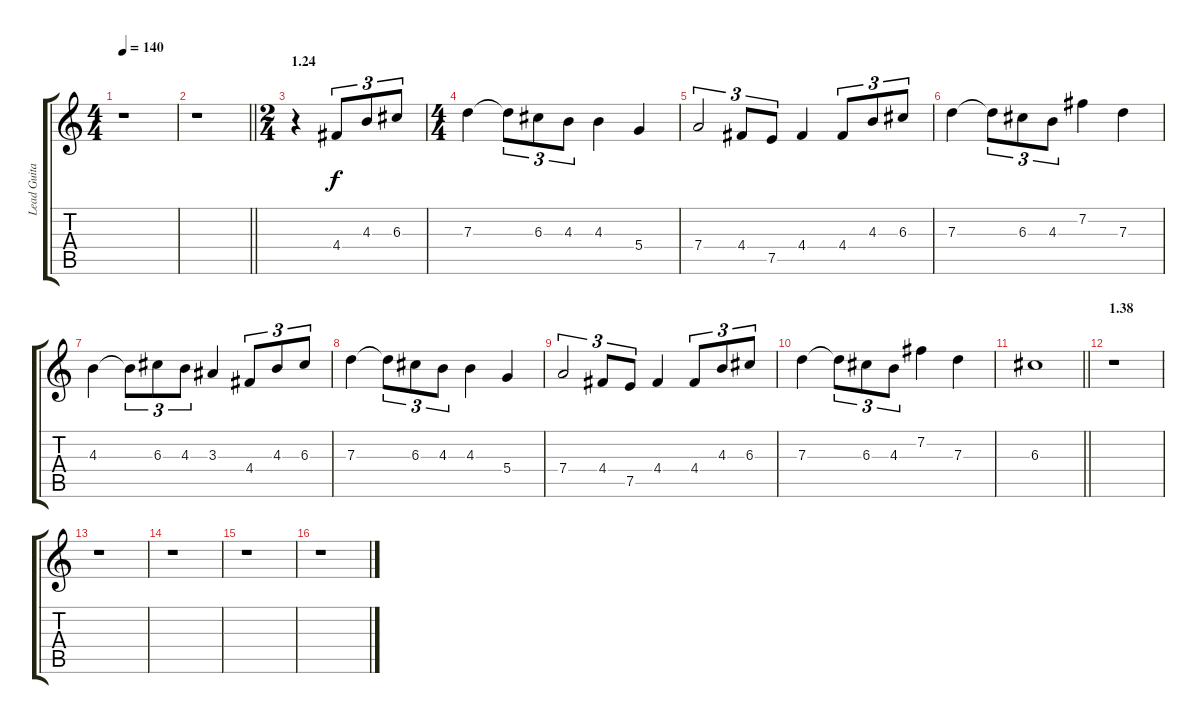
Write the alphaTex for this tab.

\track ("Lead Guitar" "Lead Guita") {instrument distortionguitar}
\staff {score tabs}
\tuning (E4 B3 G3 D3 A2 D2) {hide}
\ts (4 4)
\tempo 140
\clef g2
\ks c
r.1{dy f} |
\barLineRight lightlight
r.1 |
\ts (2 4)
\section ("" "1.24")
r.4 4.4.8{tu (3 2)} 4.3.8{tu (3 2)} 6.3.8{tu (3 2)} |
\ts (4 4)
7.3.4 7.3{t}.8{tu (3 2)} 6.3.8{tu (3 2)} 4.3.8{tu (3 2)} 4.3.4 5.4.4 |
7.4.2{tu (3 2)} 4.4.8{tu (3 2)} 7.5.8{tu (3 2)} 4.4.4 4.4.8{tu (3 2)} 4.3.8{tu (3 2)} 6.3.8{tu (3 2)} |
7.3.4 7.3{t}.8{tu (3 2)} 6.3.8{tu (3 2)} 4.3.8{tu (3 2)} 7.2.4 7.3.4 |
4.3.4 4.3{t}.8{tu (3 2)} 6.3.8{tu (3 2)} 4.3.8{tu (3 2)} 3.3.4 4.4.8{tu (3 2)} 4.3.8{tu (3 2)} 6.3.8{tu (3 2)} |
7.3.4 7.3{t}.8{tu (3 2)} 6.3.8{tu (3 2)} 4.3.8{tu (3 2)} 4.3.4 5.4.4 |
7.4.2{tu (3 2)} 4.4.8{tu (3 2)} 7.5.8{tu (3 2)} 4.4.4 4.4.8{tu (3 2)} 4.3.8{tu (3 2)} 6.3.8{tu (3 2)} |
7.3.4 7.3{t}.8{tu (3 2)} 6.3.8{tu (3 2)} 4.3.8{tu (3 2)} 7.2.4 7.3.4 |
\barLineRight lightlight
6.3.1 |
\section ("" "1.38")
r.1 |
r.1 |
r.1 |
r.1 |
r.1
